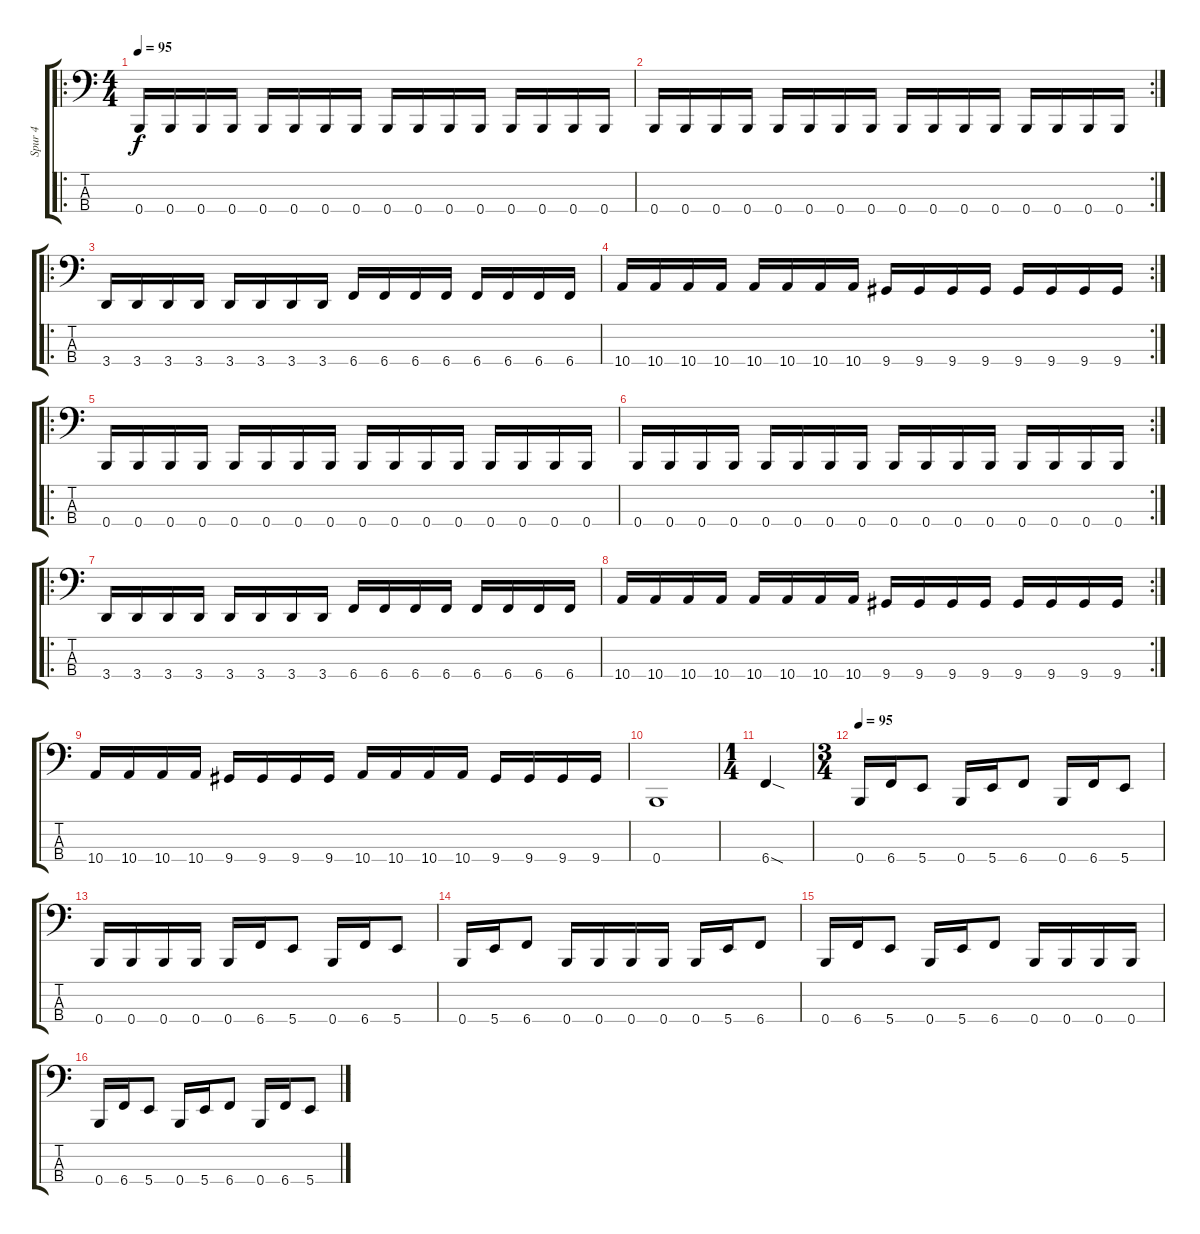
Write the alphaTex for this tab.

\track ("Spur 4" "Spur 4") {instrument electricbassfinger}
\staff {score tabs}
\tuning (E2 B1 Gb1 B0) {hide}
\ro
\ts (4 4)
\tempo 95
\clef f4
\ks c
0.4.16{dy f} 0.4.16 0.4.16 0.4.16 0.4.16 0.4.16 0.4.16 0.4.16 0.4.16 0.4.16 0.4.16 0.4.16 0.4.16 0.4.16 0.4.16 0.4.16 |
\rc 2
0.4.16 0.4.16 0.4.16 0.4.16 0.4.16 0.4.16 0.4.16 0.4.16 0.4.16 0.4.16 0.4.16 0.4.16 0.4.16 0.4.16 0.4.16 0.4.16 |
\ro
3.4.16 3.4.16 3.4.16 3.4.16 3.4.16 3.4.16 3.4.16 3.4.16 6.4.16 6.4.16 6.4.16 6.4.16 6.4.16 6.4.16 6.4.16 6.4.16 |
\rc 2
10.4.16 10.4.16 10.4.16 10.4.16 10.4.16 10.4.16 10.4.16 10.4.16 9.4.16 9.4.16 9.4.16 9.4.16 9.4.16 9.4.16 9.4.16 9.4.16 |
\ro
0.4.16 0.4.16 0.4.16 0.4.16 0.4.16 0.4.16 0.4.16 0.4.16 0.4.16 0.4.16 0.4.16 0.4.16 0.4.16 0.4.16 0.4.16 0.4.16 |
\rc 2
0.4.16 0.4.16 0.4.16 0.4.16 0.4.16 0.4.16 0.4.16 0.4.16 0.4.16 0.4.16 0.4.16 0.4.16 0.4.16 0.4.16 0.4.16 0.4.16 |
\ro
3.4.16 3.4.16 3.4.16 3.4.16 3.4.16 3.4.16 3.4.16 3.4.16 6.4.16 6.4.16 6.4.16 6.4.16 6.4.16 6.4.16 6.4.16 6.4.16 |
\rc 2
10.4.16 10.4.16 10.4.16 10.4.16 10.4.16 10.4.16 10.4.16 10.4.16 9.4.16 9.4.16 9.4.16 9.4.16 9.4.16 9.4.16 9.4.16 9.4.16 |
10.4.16 10.4.16 10.4.16 10.4.16 9.4.16 9.4.16 9.4.16 9.4.16 10.4.16 10.4.16 10.4.16 10.4.16 9.4.16 9.4.16 9.4.16 9.4.16 |
0.4.1 |
\ts (1 4)
6.4{sod}.4 |
\ts (3 4)
\tempo 95
0.4.16 6.4.16 5.4.8 0.4.16 5.4.16 6.4.8 0.4.16 6.4.16 5.4.8 |
0.4.16 0.4.16 0.4.16 0.4.16 0.4.16 6.4.16 5.4.8 0.4.16 6.4.16 5.4.8 |
0.4.16 5.4.16 6.4.8 0.4.16 0.4.16 0.4.16 0.4.16 0.4.16 5.4.16 6.4.8 |
0.4.16 6.4.16 5.4.8 0.4.16 5.4.16 6.4.8 0.4.16 0.4.16 0.4.16 0.4.16 |
0.4.16 6.4.16 5.4.8 0.4.16 5.4.16 6.4.8 0.4.16 6.4.16 5.4.8
